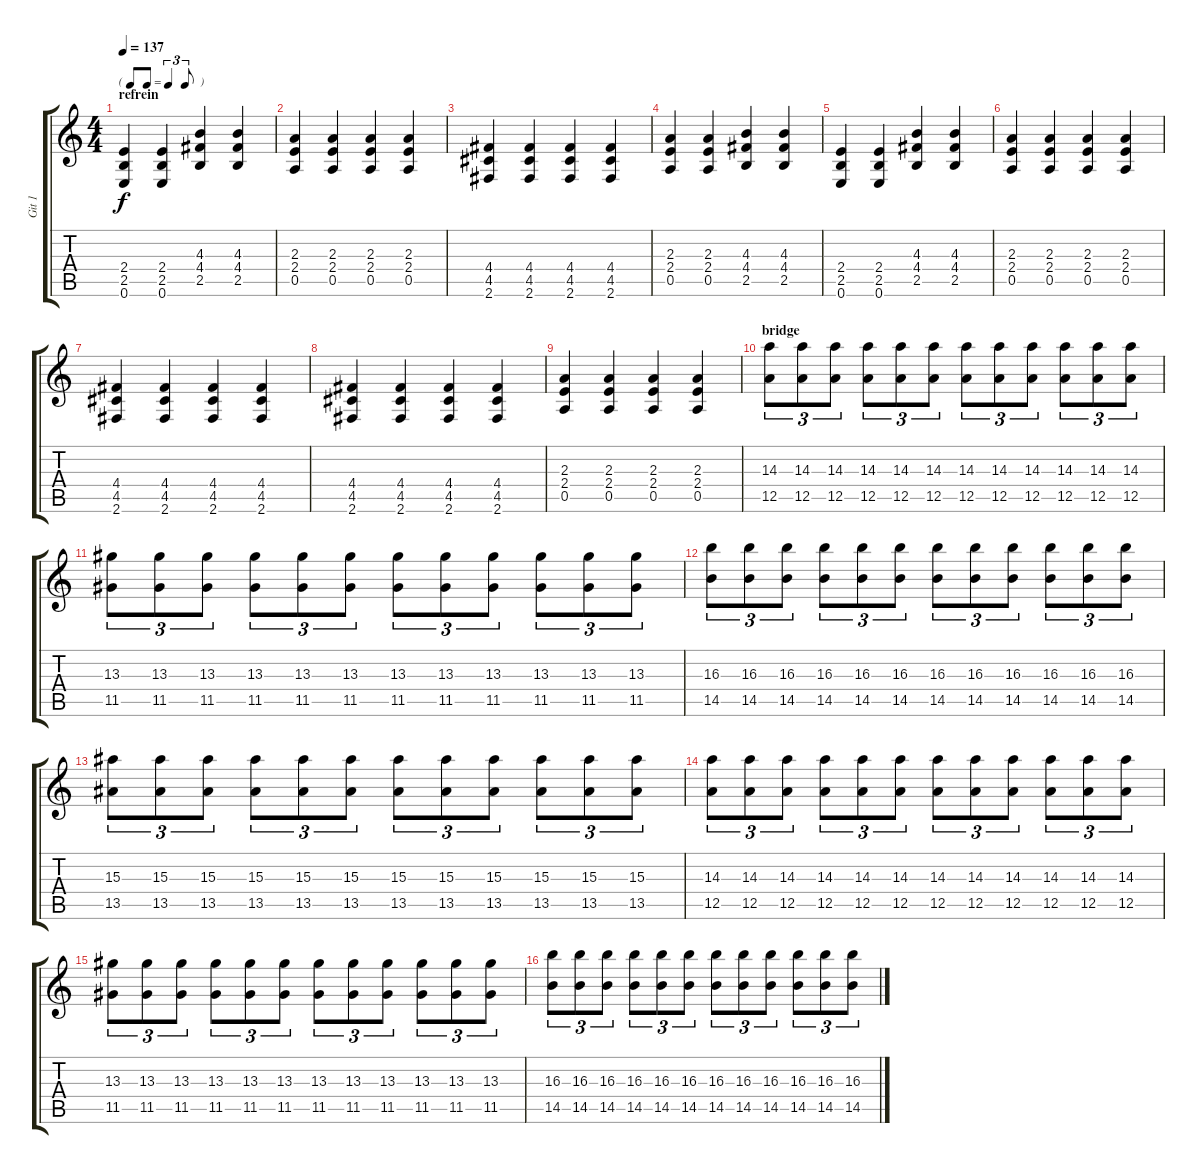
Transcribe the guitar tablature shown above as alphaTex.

\track ("Git 1" "Git 1") {instrument distortionguitar}
\staff {score tabs}
\tuning (E4 B3 G3 D3 A2 E2) {hide}
\ts (4 4)
\tf triplet8th
\section ("" "refrein")
\tempo 137
\clef g2
\ks c
(2.4 2.5 0.6).4{dy f} (2.4 2.5 0.6).4 (4.3 4.4 2.5).4 (4.3 4.4 2.5).4 |
(2.3 2.4 0.5).4 (2.3 2.4 0.5).4 (2.3 2.4 0.5).4 (2.3 2.4 0.5).4 |
(4.4 4.5 2.6).4 (4.4 4.5 2.6).4 (4.4 4.5 2.6).4 (4.4 4.5 2.6).4 |
(2.3 2.4 0.5).4 (2.3 2.4 0.5).4 (4.3 4.4 2.5).4 (4.3 4.4 2.5).4 |
(2.4 2.5 0.6).4 (2.4 2.5 0.6).4 (4.3 4.4 2.5).4 (4.3 4.4 2.5).4 |
(2.3 2.4 0.5).4 (2.3 2.4 0.5).4 (2.3 2.4 0.5).4 (2.3 2.4 0.5).4 |
(4.4 4.5 2.6).4 (4.4 4.5 2.6).4 (4.4 4.5 2.6).4 (4.4 4.5 2.6).4 |
(4.4 4.5 2.6).4 (4.4 4.5 2.6).4 (4.4 4.5 2.6).4 (4.4 4.5 2.6).4 |
(2.3 2.4 0.5).4 (2.3 2.4 0.5).4 (2.3 2.4 0.5).4 (2.3 2.4 0.5).4 |
\section ("" "bridge")
(14.3 12.5).8{tu (3 2)} (14.3 12.5).8{tu (3 2)} (14.3 12.5).8{tu (3 2)} (14.3 12.5).8{tu (3 2)} (14.3 12.5).8{tu (3 2)} (14.3 12.5).8{tu (3 2)} (14.3 12.5).8{tu (3 2)} (14.3 12.5).8{tu (3 2)} (14.3 12.5).8{tu (3 2)} (14.3 12.5).8{tu (3 2)} (14.3 12.5).8{tu (3 2)} (14.3 12.5).8{tu (3 2)} |
(13.3 11.5).8{tu (3 2)} (13.3 11.5).8{tu (3 2)} (13.3 11.5).8{tu (3 2)} (13.3 11.5).8{tu (3 2)} (13.3 11.5).8{tu (3 2)} (13.3 11.5).8{tu (3 2)} (13.3 11.5).8{tu (3 2)} (13.3 11.5).8{tu (3 2)} (13.3 11.5).8{tu (3 2)} (13.3 11.5).8{tu (3 2)} (13.3 11.5).8{tu (3 2)} (13.3 11.5).8{tu (3 2)} |
(16.3 14.5).8{tu (3 2)} (16.3 14.5).8{tu (3 2)} (16.3 14.5).8{tu (3 2)} (16.3 14.5).8{tu (3 2)} (16.3 14.5).8{tu (3 2)} (16.3 14.5).8{tu (3 2)} (16.3 14.5).8{tu (3 2)} (16.3 14.5).8{tu (3 2)} (16.3 14.5).8{tu (3 2)} (16.3 14.5).8{tu (3 2)} (16.3 14.5).8{tu (3 2)} (16.3 14.5).8{tu (3 2)} |
(15.3 13.5).8{tu (3 2)} (15.3 13.5).8{tu (3 2)} (15.3 13.5).8{tu (3 2)} (15.3 13.5).8{tu (3 2)} (15.3 13.5).8{tu (3 2)} (15.3 13.5).8{tu (3 2)} (15.3 13.5).8{tu (3 2)} (15.3 13.5).8{tu (3 2)} (15.3 13.5).8{tu (3 2)} (15.3 13.5).8{tu (3 2)} (15.3 13.5).8{tu (3 2)} (15.3 13.5).8{tu (3 2)} |
(14.3 12.5).8{tu (3 2)} (14.3 12.5).8{tu (3 2)} (14.3 12.5).8{tu (3 2)} (14.3 12.5).8{tu (3 2)} (14.3 12.5).8{tu (3 2)} (14.3 12.5).8{tu (3 2)} (14.3 12.5).8{tu (3 2)} (14.3 12.5).8{tu (3 2)} (14.3 12.5).8{tu (3 2)} (14.3 12.5).8{tu (3 2)} (14.3 12.5).8{tu (3 2)} (14.3 12.5).8{tu (3 2)} |
(13.3 11.5).8{tu (3 2)} (13.3 11.5).8{tu (3 2)} (13.3 11.5).8{tu (3 2)} (13.3 11.5).8{tu (3 2)} (13.3 11.5).8{tu (3 2)} (13.3 11.5).8{tu (3 2)} (13.3 11.5).8{tu (3 2)} (13.3 11.5).8{tu (3 2)} (13.3 11.5).8{tu (3 2)} (13.3 11.5).8{tu (3 2)} (13.3 11.5).8{tu (3 2)} (13.3 11.5).8{tu (3 2)} |
(16.3 14.5).8{tu (3 2)} (16.3 14.5).8{tu (3 2)} (16.3 14.5).8{tu (3 2)} (16.3 14.5).8{tu (3 2)} (16.3 14.5).8{tu (3 2)} (16.3 14.5).8{tu (3 2)} (16.3 14.5).8{tu (3 2)} (16.3 14.5).8{tu (3 2)} (16.3 14.5).8{tu (3 2)} (16.3 14.5).8{tu (3 2)} (16.3 14.5).8{tu (3 2)} (16.3 14.5).8{tu (3 2)}
